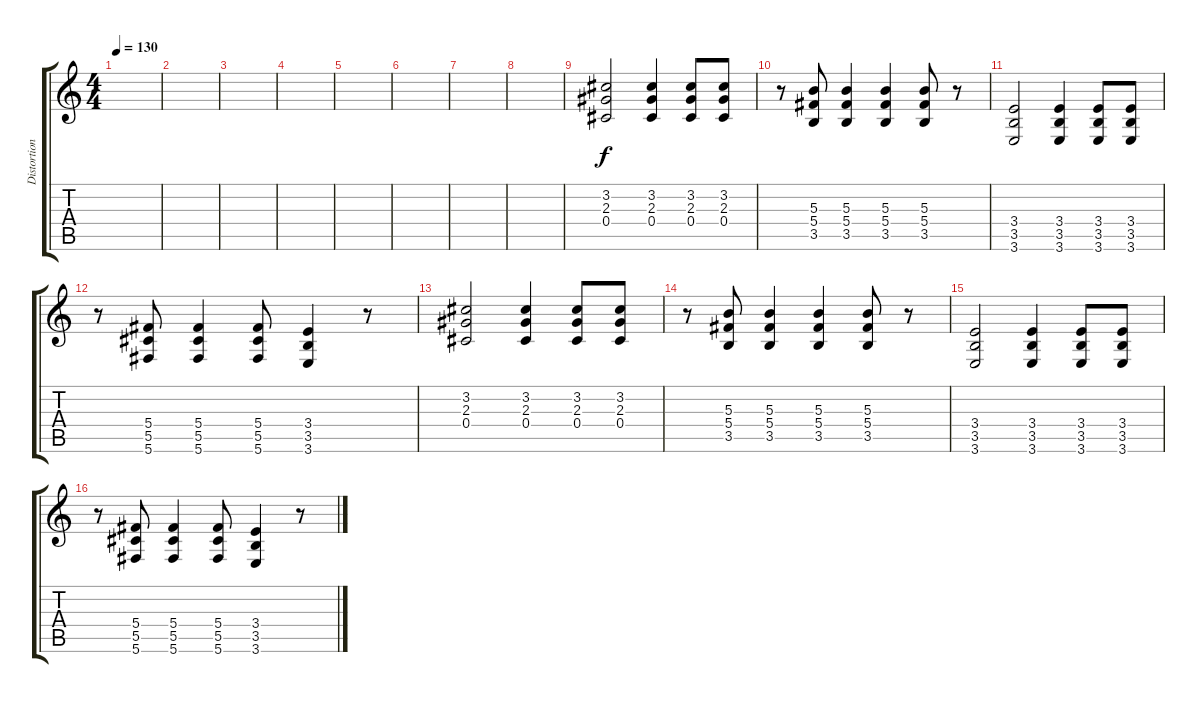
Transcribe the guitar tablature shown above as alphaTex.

\track ("Distortion Guitar" "Distortion") {instrument distortionguitar}
\staff {score tabs}
\tuning (Eb4 Bb3 Gb3 Db3 Ab2 Db2) {hide}
\ts (4 4)
\tempo 130
\clef g2
\ks c
|
|
|
|
|
|
|
|
(3.2 2.3 0.4).2 (3.2 2.3 0.4).4 (3.2 2.3 0.4).8 (3.2 2.3 0.4).8 |
r.8 (5.3 5.4 3.5).8 (5.3 5.4 3.5).4 (5.3 5.4 3.5).4 (5.3 5.4 3.5).8 r.8 |
(3.4 3.5 3.6).2 (3.4 3.5 3.6).4 (3.4 3.5 3.6).8 (3.4 3.5 3.6).8 |
r.8 (5.4 5.5 5.6).8 (5.4 5.5 5.6).4 (5.4 5.5 5.6).8 (3.4 3.5 3.6).4 r.8 |
(3.2 2.3 0.4).2 (3.2 2.3 0.4).4 (3.2 2.3 0.4).8 (3.2 2.3 0.4).8 |
r.8 (5.3 5.4 3.5).8 (5.3 5.4 3.5).4 (5.3 5.4 3.5).4 (5.3 5.4 3.5).8 r.8 |
(3.4 3.5 3.6).2 (3.4 3.5 3.6).4 (3.4 3.5 3.6).8 (3.4 3.5 3.6).8 |
r.8 (5.4 5.5 5.6).8 (5.4 5.5 5.6).4 (5.4 5.5 5.6).8 (3.4 3.5 3.6).4 r.8
